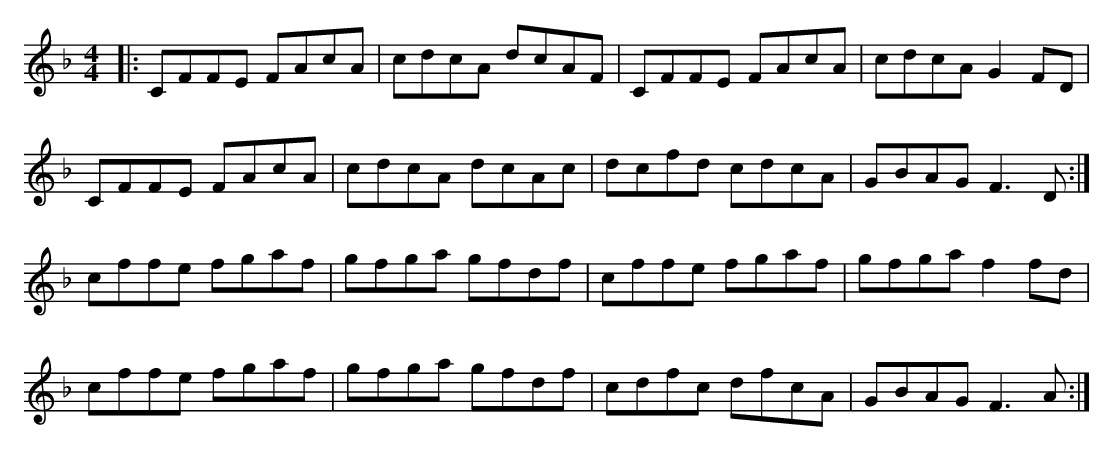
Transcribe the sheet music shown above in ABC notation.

X:1
M:4/4
K:F
|:CFFE FAcA|cdcA dcAF|CFFE FAcA|cdcA G2FD|
CFFE FAcA|cdcA dcAc|dcfd cdcA|GBAG F3D:|
cffe fgaf|gfga gfdf|cffe fgaf|gfga f2fd|
cffe fgaf|gfga gfdf|cdfc dfcA|GBAG F3A:|
